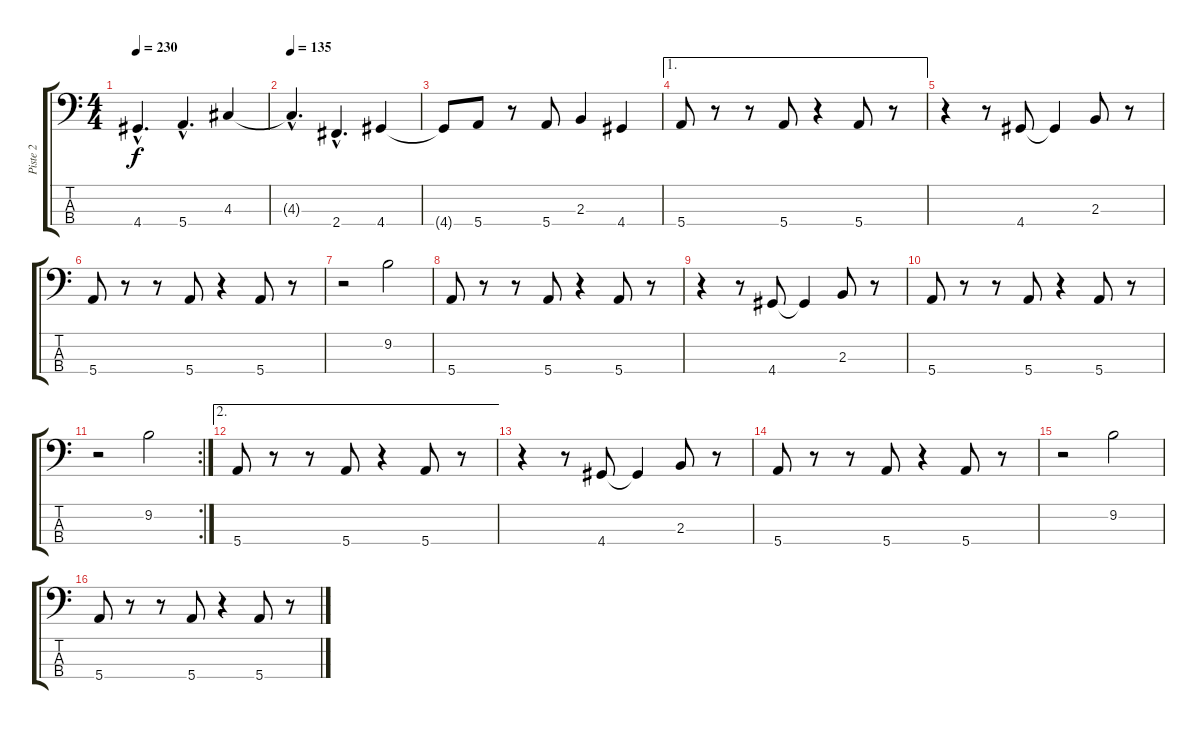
\track ("Piste 2" "Piste 2") {instrument electricbassfinger}
\staff {score tabs}
\tuning (G2 D2 A1 E1) {hide}
\ts (4 4)
\tempo 230
\clef f4
\ks c
4.4{hac t}.4{d dy f} 5.4{hac}.4{d} 4.3.4 |
\tempo 135
4.3{hac t}.4{d} 2.4{hac}.4{d} 4.4.4 |
4.4{t}.8 5.4.8 r.8 5.4.8 2.3.4 4.4.4 |
\ae 1
5.4.8 r.8 r.8 5.4.8 r.4 5.4.8 r.8 |
r.4 r.8 4.4.8 4.4{t}.4 2.3.8 r.8 |
5.4.8 r.8 r.8 5.4.8 r.4 5.4.8 r.8 |
r.2 9.2.2 |
5.4.8 r.8 r.8 5.4.8 r.4 5.4.8 r.8 |
r.4 r.8 4.4.8 4.4{t}.4 2.3.8 r.8 |
5.4.8 r.8 r.8 5.4.8 r.4 5.4.8 r.8 |
\rc 2
r.2 9.2.2 |
\ae 2
5.4.8 r.8 r.8 5.4.8 r.4 5.4.8 r.8 |
r.4 r.8 4.4.8 4.4{t}.4 2.3.8 r.8 |
5.4.8 r.8 r.8 5.4.8 r.4 5.4.8 r.8 |
r.2 9.2.2 |
5.4.8 r.8 r.8 5.4.8 r.4 5.4.8 r.8
